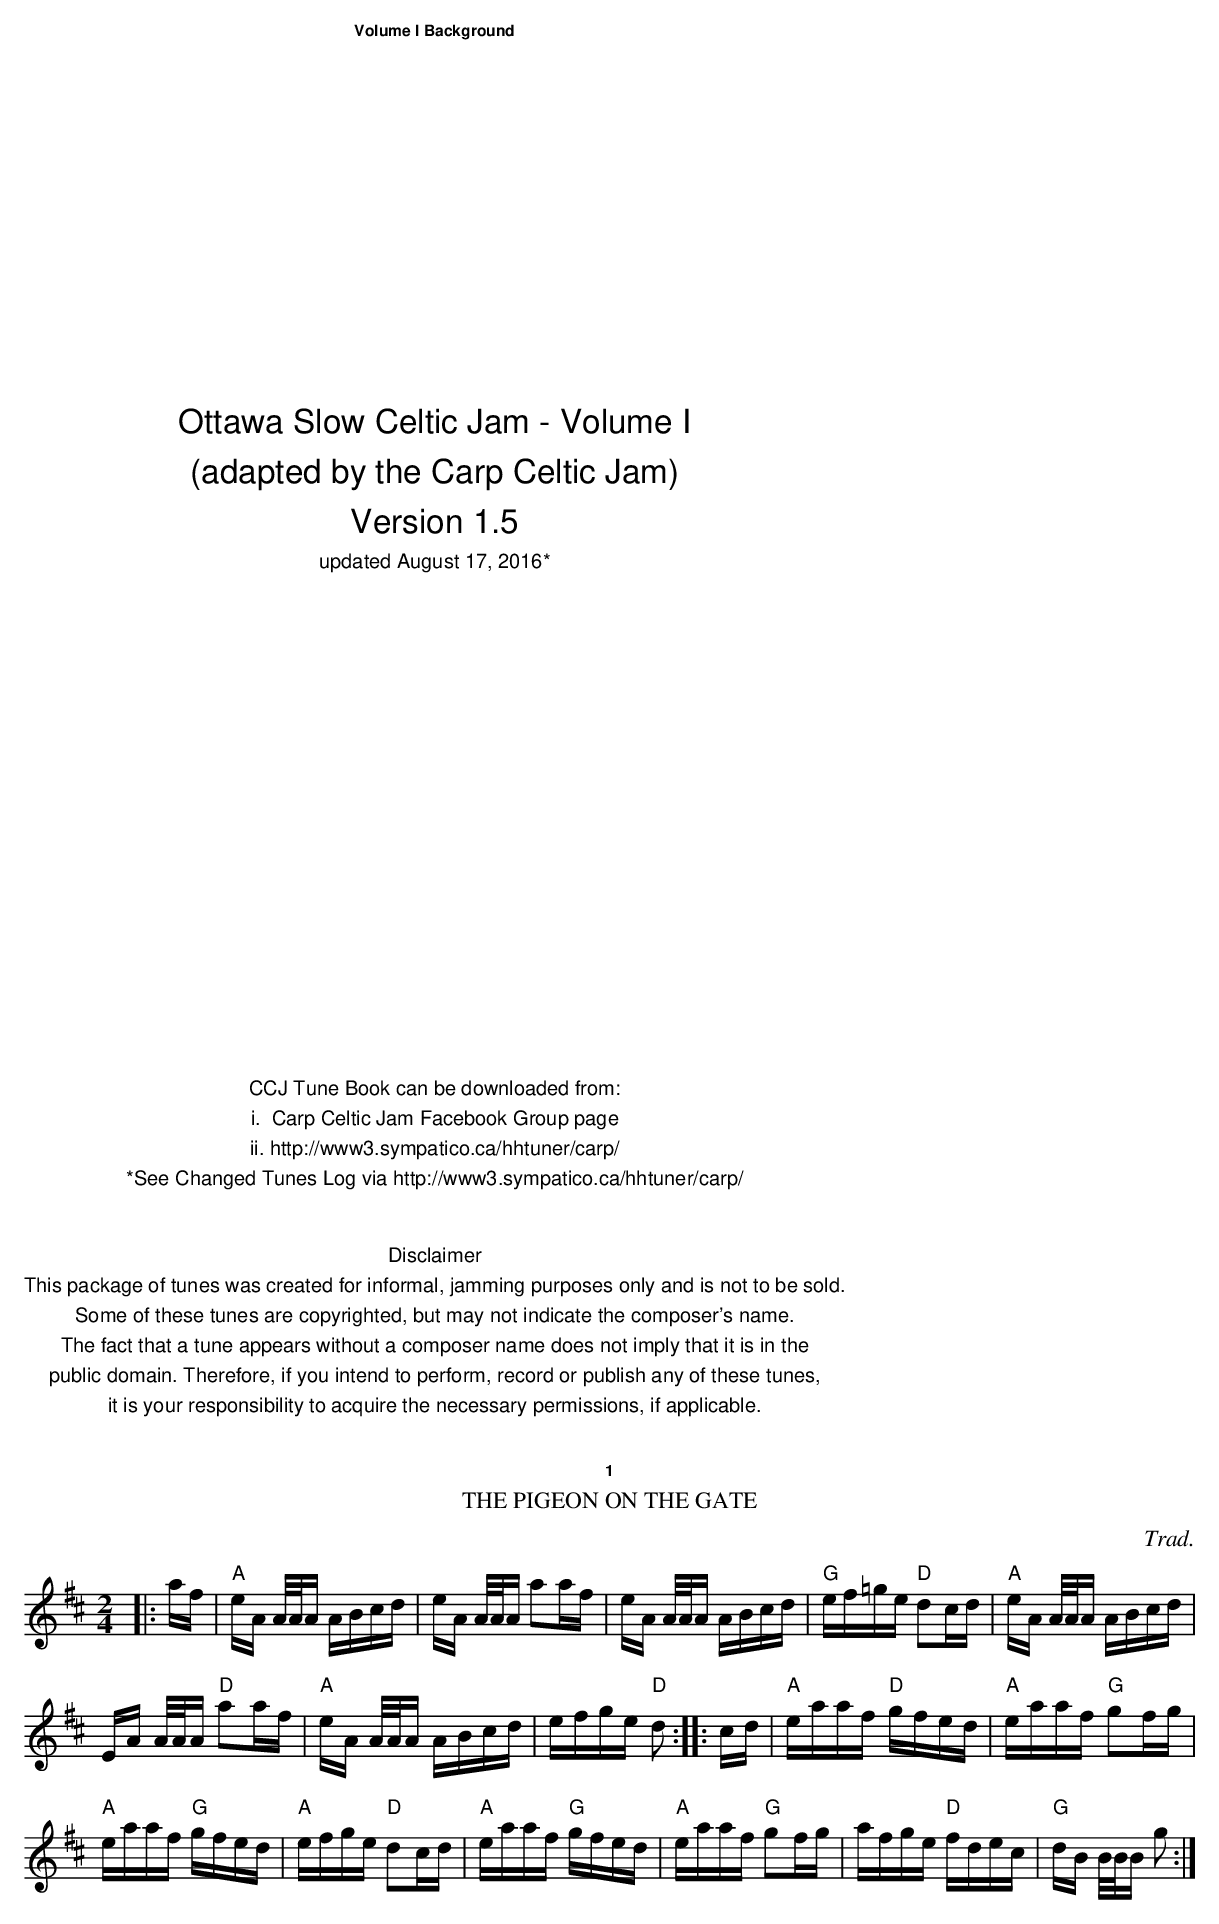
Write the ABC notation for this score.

X:1
T:Pigeon on the Gate, The
M:2/4
L:1/16
C:Trad.
K:Amix
Q:1/4=60
|:af|"A"eA A/2A/2A ABcd|eA A/2A/2A a2af|eA A/2A/2A ABcd|"G"ef=ge "D"d2cd|"A" eA A/2A/2A ABcd|
EA A/2A/2A "D"a2af|"A"eA A/2A/2A ABcd|efge "D"d2::cd|"A"eaaf "D"gfed|"A"eaaf "G"g2fg|
"A"eaaf "G"gfed|"A"efge "D"d2cd|"A"eaaf "G"gfed|"A"eaaf "G"g2fg|afge "D"fdec|"G"dB B/2B/2B g2:|
